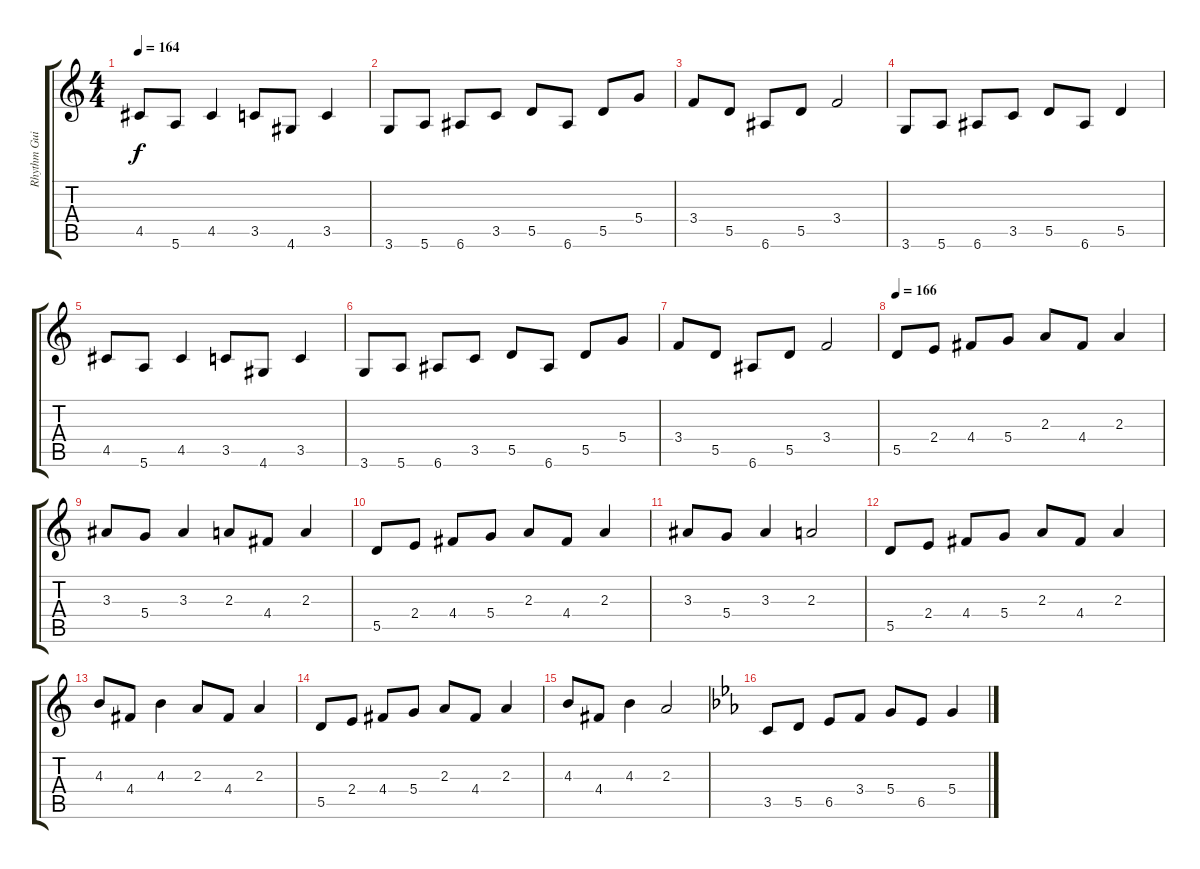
\track ("Rhythm Guitar (Ritchie Blackmore)" "Rhythm Gui") {instrument overdrivenguitar}
\staff {score tabs}
\tuning (E4 B3 G3 D3 A2 E2) {hide}
\ts (4 4)
\tempo 164
\clef g2
\ks c
4.5.8{dy f} 5.6.8 4.5.4 3.5.8 4.6.8 3.5.4 |
3.6.8 5.6.8 6.6.8 3.5.8 5.5.8 6.6.8 5.5.8 5.4.8 |
3.4.8 5.5.8 6.6.8 5.5.8 3.4.2 |
3.6.8 5.6.8 6.6.8 3.5.8 5.5.8 6.6.8 5.5.4 |
4.5.8 5.6.8 4.5.4 3.5.8 4.6.8 3.5.4 |
3.6.8 5.6.8 6.6.8 3.5.8 5.5.8 6.6.8 5.5.8 5.4.8 |
3.4.8 5.5.8 6.6.8 5.5.8 3.4.2 |
\tempo 166
5.5.8 2.4.8 4.4.8 5.4.8 2.3.8 4.4.8 2.3.4 |
3.3.8 5.4.8 3.3.4 2.3.8 4.4.8 2.3.4 |
5.5.8 2.4.8 4.4.8 5.4.8 2.3.8 4.4.8 2.3.4 |
3.3.8 5.4.8 3.3.4 2.3.2 |
5.5.8 2.4.8 4.4.8 5.4.8 2.3.8 4.4.8 2.3.4 |
4.3.8 4.4.8 4.3.4 2.3.8 4.4.8 2.3.4 |
5.5.8 2.4.8 4.4.8 5.4.8 2.3.8 4.4.8 2.3.4 |
4.3.8 4.4.8 4.3.4 2.3.2 |
\ks cminor
3.5.8 5.5.8 6.5.8 3.4.8 5.4.8 6.5.8 5.4.4
